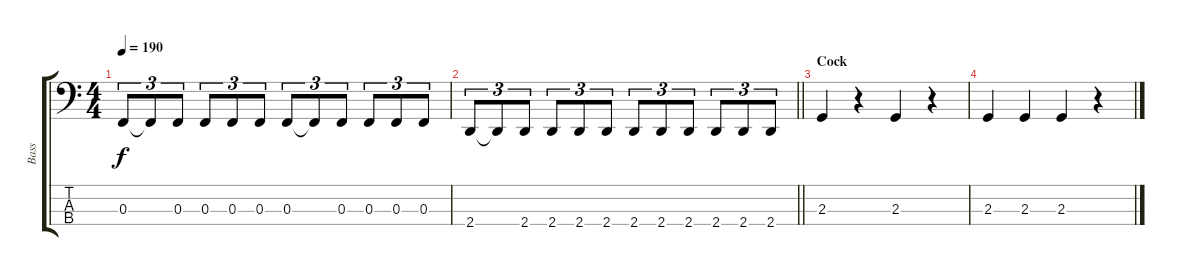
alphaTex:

\track ("Bass " "Bass ") {instrument electricbasspick}
\staff {score tabs}
\tuning (Eb2 Bb1 F1 C1) {hide}
\ts (4 4)
\tempo 190
\clef f4
\ks c
0.3.8{tu (3 2) dy f} 0.3{t}.8{tu (3 2)} 0.3.8{tu (3 2)} 0.3.8{tu (3 2)} 0.3.8{tu (3 2)} 0.3.8{tu (3 2)} 0.3.8{tu (3 2)} 0.3{t}.8{tu (3 2)} 0.3.8{tu (3 2)} 0.3.8{tu (3 2)} 0.3.8{tu (3 2)} 0.3.8{tu (3 2)} |
\barLineRight lightlight
2.4.8{tu (3 2)} 2.4{t}.8{tu (3 2)} 2.4.8{tu (3 2)} 2.4.8{tu (3 2)} 2.4.8{tu (3 2)} 2.4.8{tu (3 2)} 2.4.8{tu (3 2)} 2.4.8{tu (3 2)} 2.4.8{tu (3 2)} 2.4.8{tu (3 2)} 2.4.8{tu (3 2)} 2.4.8{tu (3 2)} |
\section ("" "Cock")
2.3.4 r.4 2.3.4 r.4 |
2.3.4 2.3.4 2.3.4 r.4
